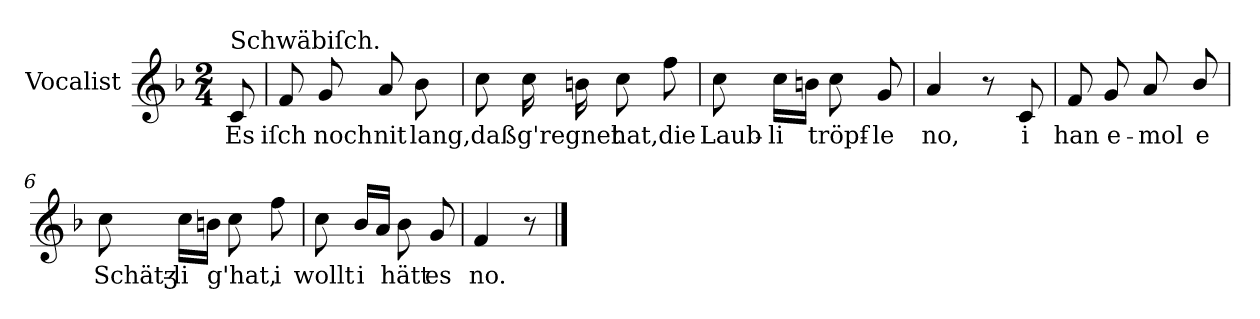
**kern	**text
*part1	*part1
*staff1	*staff1
*I"Vocalist	*
*k[b-]	*
*F:	*
*M2/4	*
=	=
!LO:TX:a:t=Schwäbiſch.	!
8c	Es
=1	=1
8f	iſch
8g	noch
8a	nit
8b-	lang,
=2	=2
8cc	daß
16cc	g'regnet
16bn	.
8cc	hat,
8ff	die
=3	=3
8cc	Laub-
16ccLL	-li
16bnJJ	.
8cc	tröpf-
8g	-le
=4	=4
4a	no,
8r	.
8c	i
=5	=5
8f	han
8g	e-
8a	-mol
8b-/	e
=6	=6
8cc	Schätʒ-
16ccLL	-li
16bnJJ	.
8cc	g'hat,
8ff	i
=7	=7
8cc	wollt
16b-LL	i
16aJJ	.
8b-	hätt
8g	es
=8	=8
4f	no.
8r	.
==	==
*-	*-
